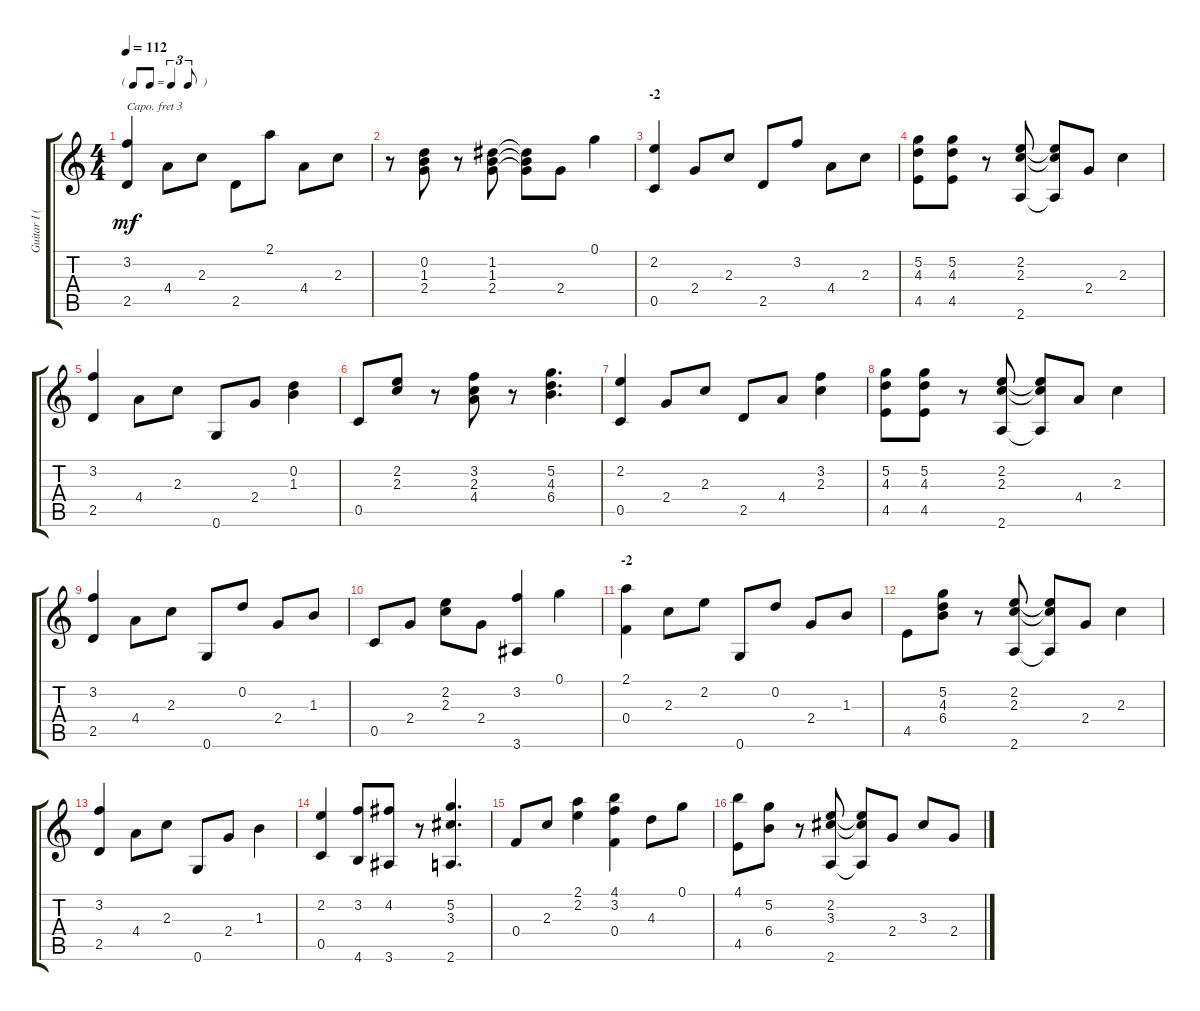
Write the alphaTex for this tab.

\track ("Guitar I (Gut)" "Guitar I (") {instrument acousticguitarnylon}
\staff {score tabs}
\capo 3
\tuning (E4 B3 G3 D3 A2 E2) {hide}
\ts (4 4)
\tf triplet8th
\tempo 112
\clef g2
\ks c
(3.2 2.5).4{dy mf} 4.4.8 2.3.8 2.5.8 2.1.8 4.4.8 2.3.8 |
r.8 (0.2 1.3 2.4).8 r.8 (1.2 1.3 2.4).8 (1.2{t} 1.3{t} 2.4{t}).8 2.4.8 0.1.4 |
\section ("" "-2")
(2.2 0.5).4 2.4.8 2.3.8 2.5.8 3.2.8 4.4.8 2.3.8 |
(5.2 4.3 4.5).8 (5.2 4.3 4.5).8 r.8 (2.2 2.3 2.6).8 (2.2{t} 2.3{t} 2.6{t}).8 2.4.8 2.3.4 |
(3.2 2.5).4 4.4.8 2.3.8 0.6.8 2.4.8 (0.2 1.3).4 |
0.5.8 (2.2 2.3).8 r.8 (3.2 2.3 4.4).8 r.8 (5.2 4.3 6.4).4{d} |
(2.2 0.5).4 2.4.8 2.3.8 2.5.8 4.4.8 (3.2 2.3).4 |
(5.2 4.3 4.5).8 (5.2 4.3 4.5).8 r.8 (2.2 2.3 2.6).8 (2.2{t} 2.3{t} 2.6{t}).8 4.4.8 2.3.4 |
(3.2 2.5).4 4.4.8 2.3.8 0.6.8 0.2.8 2.4.8 1.3.8 |
0.5.8 2.4.8 (2.2 2.3).8 2.4.8 (3.2 3.6).4 0.1.4 |
\section ("" "-2")
(2.1 0.4).4 2.3.8 2.2.8 0.6.8 0.2.8 2.4.8 1.3.8 |
4.5.8 (5.2 4.3 6.4).8 r.8 (2.2 2.3 2.6).8 (2.2{t} 2.3{t} 2.6{t}).8 2.4.8 2.3.4 |
(3.2 2.5).4 4.4.8 2.3.8 0.6.8 2.4.8 1.3.4 |
(2.2 0.5).4 (3.2 4.6).8 (4.2 3.6).8 r.8 (5.2 3.3 2.6).4{d} |
0.4.8 2.3.8 (2.1 2.2).4 (4.1 3.2 0.4).4 4.3.8 0.1.8 |
(4.1 4.5).8 (5.2 6.4).8 r.8 (2.2 3.3 2.6).8 (2.2{t} 3.3{t} 2.6{t}).8 2.4.8 3.3.8 2.4.8
